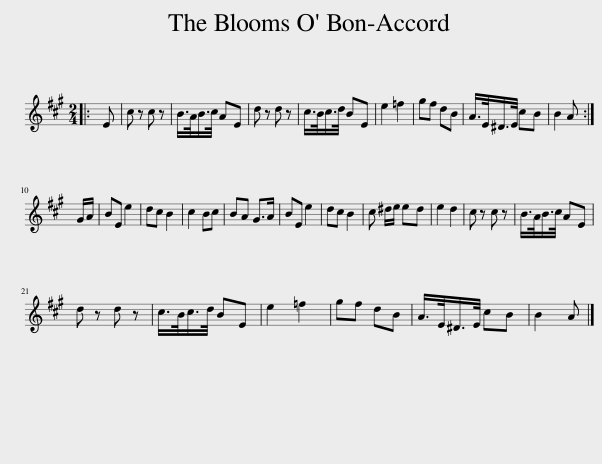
X:1
L:1/8
M:2/4
I:linebreak $
K:A
V:1 treble
V:1
|: E | c z c z | B/>A/B/>c/ AE | d z d z | c/>B/c/>d/ BE | %5
 e2 =f2 | gf dB | A/>E/^D/>E/ cB | B2 A :|$ G/A/ | %10
 BE e2 | dc B2 | c2 Bc | BA G>A | BE e2 | %15
 dc B2 | c ^d/e/ ed | e2 d2 | c z c z | B/>A/B/>c/ AE |$ %20
 d z d z | c/>B/c/>d/ BE | e2 =f2 | gf dB | A/>E/^D/>E/ cB | %25
 B2 A |] %26
